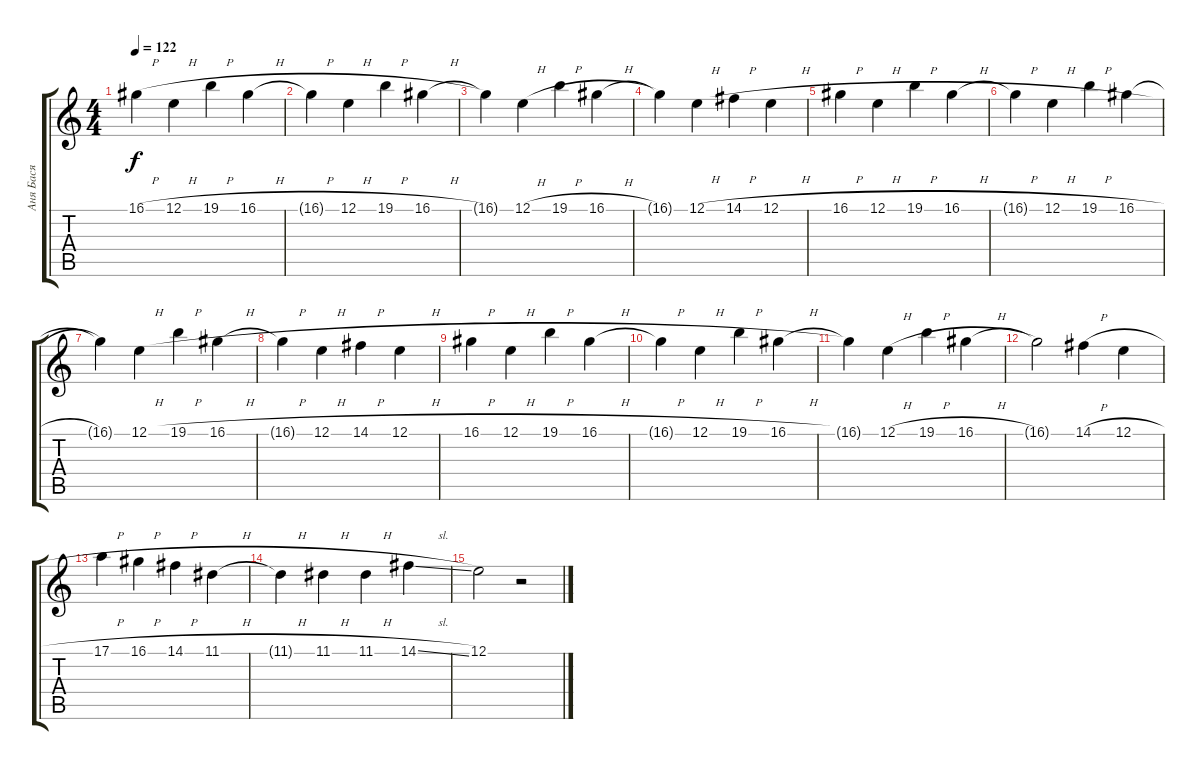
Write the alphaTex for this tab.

\track ("Аня Бася" "Аня Бася") {instrument fx5brightness}
\staff {score tabs}
\tuning (E4 B3 G3 D3 A2 E2) {hide}
\ts (4 4)
\tempo 122
\clef g2
\ks c
16.1{h}.4{dy f} 12.1{h}.4 19.1{h}.4 16.1{h}.4 |
16.1{h t}.4 12.1{h}.4 19.1{h}.4 16.1{h}.4 |
16.1{t}.4 12.1{h}.4 19.1{h}.4 16.1{h}.4 |
16.1{t}.4 12.1{h}.4 14.1{h}.4 12.1{h}.4 |
16.1{h}.4 12.1{h}.4 19.1{h}.4 16.1{h}.4 |
16.1{h t}.4 12.1{h}.4 19.1{h}.4 16.1{h}.4 |
16.1{t}.4 12.1{h}.4 19.1{h}.4 16.1{h}.4 |
16.1{h t}.4 12.1{h}.4 14.1{h}.4 12.1{h}.4 |
16.1{h}.4 12.1{h}.4 19.1{h}.4 16.1{h}.4 |
16.1{h t}.4 12.1{h}.4 19.1{h}.4 16.1{h}.4 |
16.1{t}.4 12.1{h}.4 19.1{h}.4 16.1{h}.4 |
16.1{t}.2 14.1{h}.4 12.1{h}.4 |
17.1{h}.4 16.1{h}.4 14.1{h}.4 11.1{h}.4 |
11.1{h t}.4 11.1{h}.4 11.1{h}.4 14.1{sl}.4 |
12.1.2 r.2
